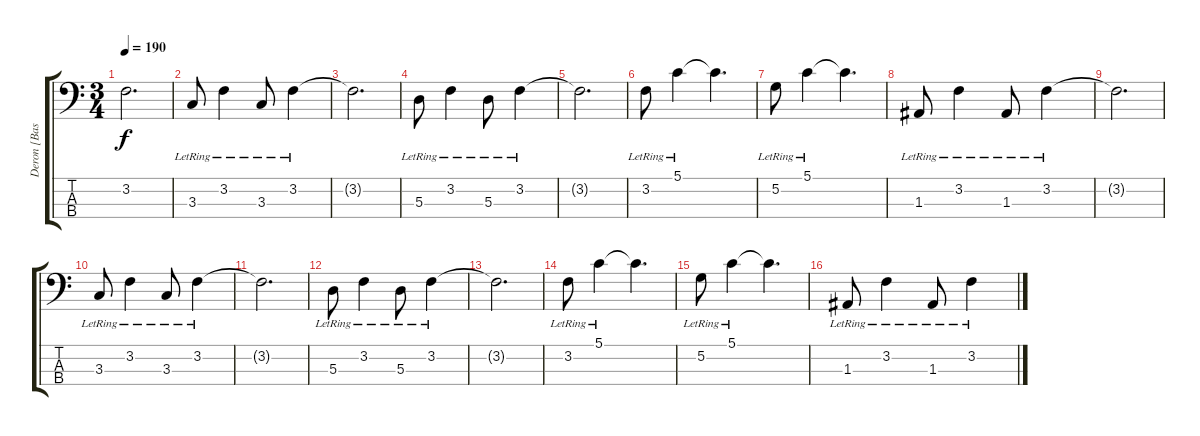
\track ("Deron [Bass]" "Deron [Bas") {instrument electricbasspick}
\staff {score tabs}
\tuning (G2 D2 A1 E1) {hide}
\ts (3 4)
\tempo 190
\clef f4
\ks c
3.2{t}.2{d dy f} |
3.3{lr}.8 3.2{lr}.4 3.3{lr}.8 3.2{lr}.4 |
3.2{t}.2{d} |
5.3{lr}.8 3.2{lr}.4 5.3{lr}.8 3.2{lr}.4 |
3.2{t}.2{d} |
3.2{lr}.8 5.1{lr}.4 5.1{t}.4{d} |
5.2{lr}.8 5.1{lr}.4 5.1{t}.4{d} |
1.3{lr}.8 3.2{lr}.4 1.3{lr}.8 3.2{lr}.4 |
3.2{t}.2{d} |
3.3{lr}.8 3.2{lr}.4 3.3{lr}.8 3.2{lr}.4 |
3.2{t}.2{d} |
5.3{lr}.8 3.2{lr}.4 5.3{lr}.8 3.2{lr}.4 |
3.2{t}.2{d} |
3.2{lr}.8 5.1{lr}.4 5.1{t}.4{d} |
5.2{lr}.8 5.1{lr}.4 5.1{t}.4{d} |
1.3{lr}.8 3.2{lr}.4 1.3{lr}.8 3.2{lr}.4
